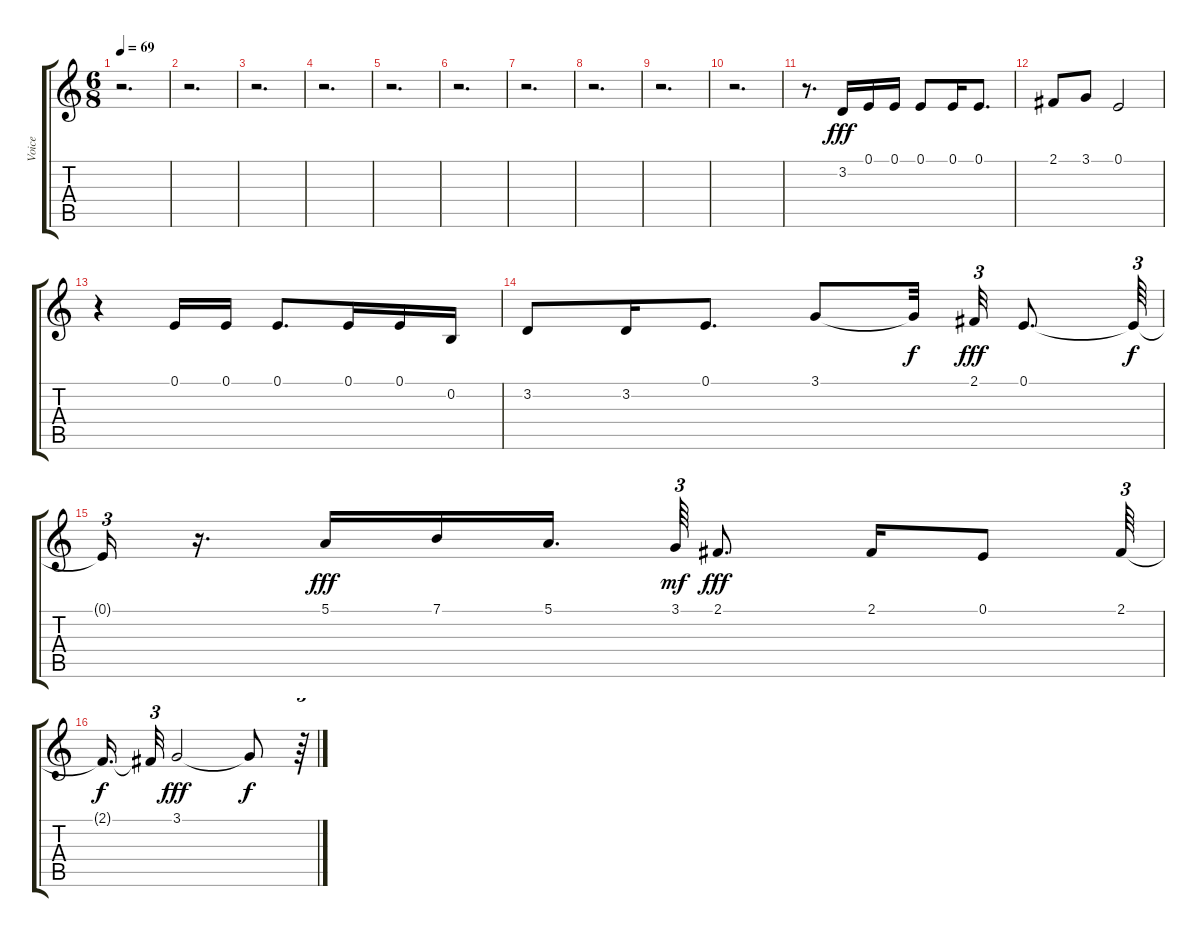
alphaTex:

\track ("Voice" "Voice") {instrument pad1newage}
\staff {score tabs}
\tuning (E4 B3 G3 D3 A2 E2) {hide}
\ts (6 8)
\tempo 69
\clef g2
\ks c
r.2{d dy f} |
r.2{d} |
r.2{d} |
r.2{d} |
r.2{d} |
r.2{d} |
r.2{d} |
r.2{d} |
r.2{d} |
r.2{d} |
r.8{d} 3.2.16{dy fff} 0.1.16 0.1.16 0.1.8 0.1.16 0.1.8{d} |
2.1.8 3.1.8 0.1.2 |
r.4 0.1.16 0.1.16 0.1.8{d} 0.1.16 0.1.16 0.2.16 |
3.2.8 3.2.16 0.1.8{d} 3.1.8 3.1{t}.32{dy f beam splitsecondary} 2.1.32{tu (3 2) dy fff} 0.1.8{d} 0.1{t}.64{tu (3 2) dy f} |
0.1{t}.16{tu (3 2)} r.16{d} 5.1.16{dy fff} 7.1.16 5.1.16{d beam splitsecondary} 3.1.64{tu (3 2) dy mf} 2.1.8{d dy fff} 2.1.16 0.1.8 2.1.64{tu (3 2)} |
2.1{t}.16{d dy f} 2.1{t}.32{tu (3 2)} 3.1.2{dy fff} 3.1{t}.8{dy f} r.64{tu (3 2)}
